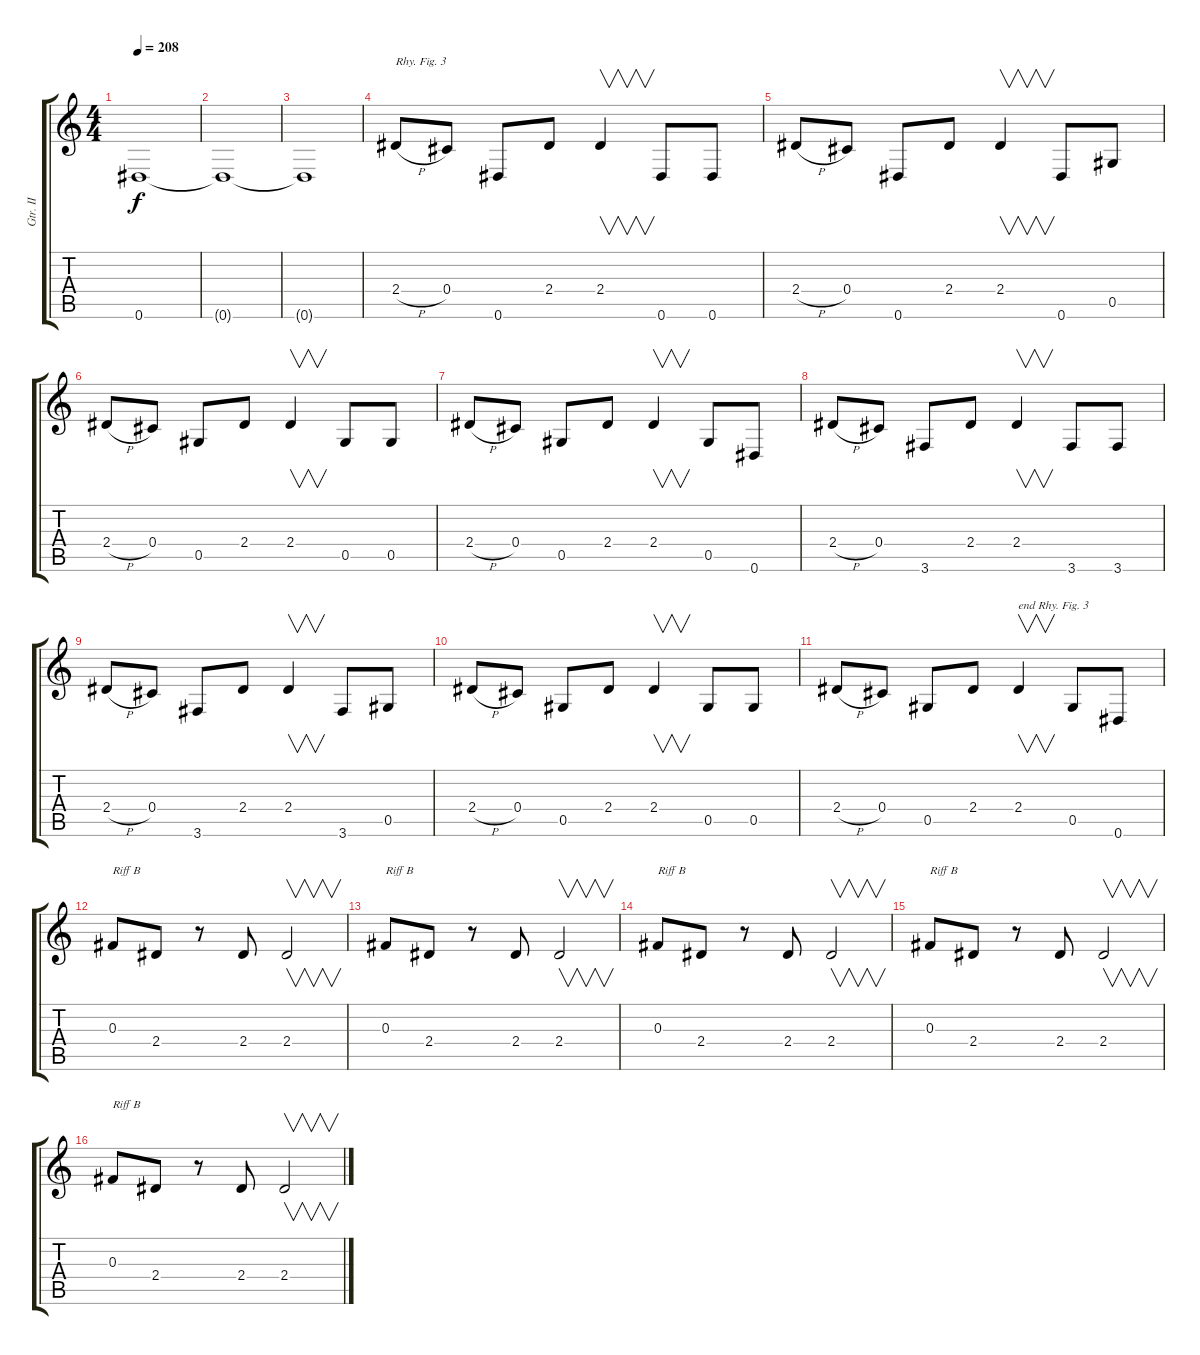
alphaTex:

\track ("Gtr. II" "Gtr. II") {instrument distortionguitar}
\staff {score tabs}
\tuning (Eb4 Bb3 Gb3 Db3 Ab2 Eb2) {hide}
\ts (4 4)
\tempo 208
\clef g2
\ks c
0.6{t}.1{dy f} |
0.6{t}.1 |
0.6{t}.1 |
2.4{h}.8{txt "Rhy. Fig. 3"} 0.4.8 0.6.8 2.4.8 2.4.4{v} 0.6.8 0.6.8 |
2.4{h}.8 0.4.8 0.6.8 2.4.8 2.4.4{v} 0.6.8 0.5.8 |
2.4{h}.8 0.4.8 0.5.8 2.4.8 2.4.4{v} 0.5.8 0.5.8 |
2.4{h}.8 0.4.8 0.5.8 2.4.8 2.4.4{v} 0.5.8 0.6.8 |
2.4{h}.8 0.4.8 3.6.8 2.4.8 2.4.4{v} 3.6.8 3.6.8 |
2.4{h}.8 0.4.8 3.6.8 2.4.8 2.4.4{v} 3.6.8 0.5.8 |
2.4{h}.8 0.4.8 0.5.8 2.4.8 2.4.4{v} 0.5.8 0.5.8 |
2.4{h}.8 0.4.8 0.5.8 2.4.8 2.4.4{v txt "end Rhy. Fig. 3"} 0.5.8 0.6.8 |
0.3.8{txt "Riff B"} 2.4.8 r.8 2.4.8 2.4.2{v} |
0.3.8{txt "Riff B"} 2.4.8 r.8 2.4.8 2.4.2{v} |
0.3.8{txt "Riff B"} 2.4.8 r.8 2.4.8 2.4.2{v} |
0.3.8{txt "Riff B"} 2.4.8 r.8 2.4.8 2.4.2{v} |
0.3.8{txt "Riff B"} 2.4.8 r.8 2.4.8 2.4.2{v}
